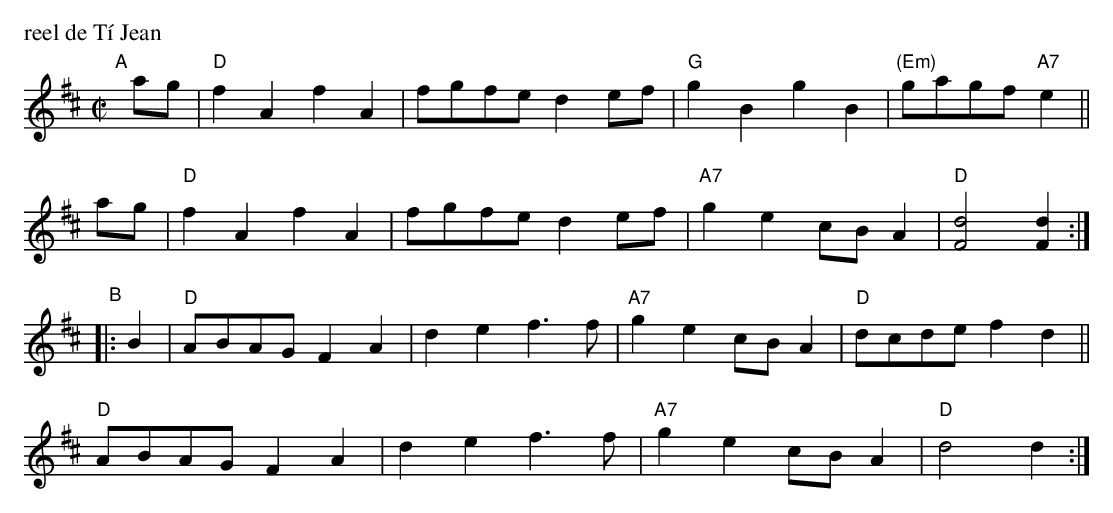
X:1
P: reel de T\'i Jean
C:
M: C|
L: 1/8
K: D
"^A"[|]\
ag | "D"f2A2 f2A2 | fgfe d2ef | "G"g2B2 g2B2 | "(Em)"gagf "A7"e2 ||
ag | "D"f2A2 f2A2 | fgfe d2ef | "A7"g2e2 cBA2 | "D"[d4F4] [d2F2] :|
"^B"|: B2 |\
"D"ABAG F2A2 | d2e2 f3f | "A7"g2e2 cBA2 | "D"dcde f2d2 ||
"D"ABAG F2A2 | d2e2 f3f | "A7"g2e2 cBA2 | "D"d4 d2 :|
